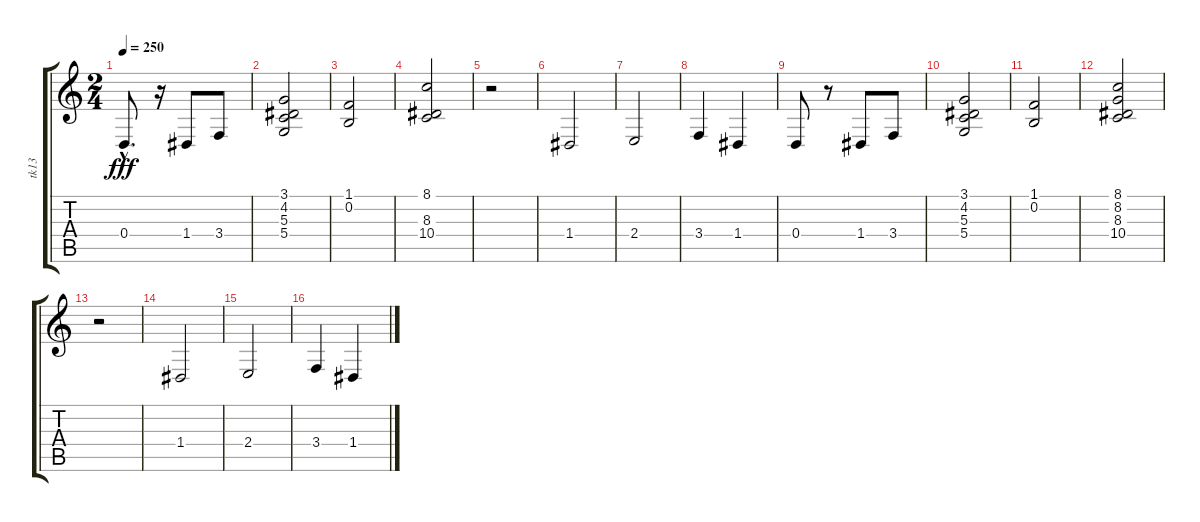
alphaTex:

\track ("tk13" "tk13") {instrument stringensemble1}
\staff {score tabs}
\tuning (E4 B3 G3 D3 A2 E2) {hide}
\ts (2 4)
\tempo 250
\clef g2
\ks c
0.4{hac}.8{d dy fff} r.16 1.4.8 3.4.8 |
(3.1 4.2 5.3 5.4).2 |
(1.1 0.2).2 |
(8.1 8.3 10.4).2 |
r.2 |
1.4.2 |
2.4.2 |
3.4.4 1.4.4 |
0.4.8 r.8 1.4.8 3.4.8 |
(3.1 4.2 5.3 5.4).2 |
(1.1 0.2).2 |
(8.1 8.2 8.3 10.4).2 |
r.2 |
1.4.2 |
2.4.2 |
3.4.4 1.4.4
